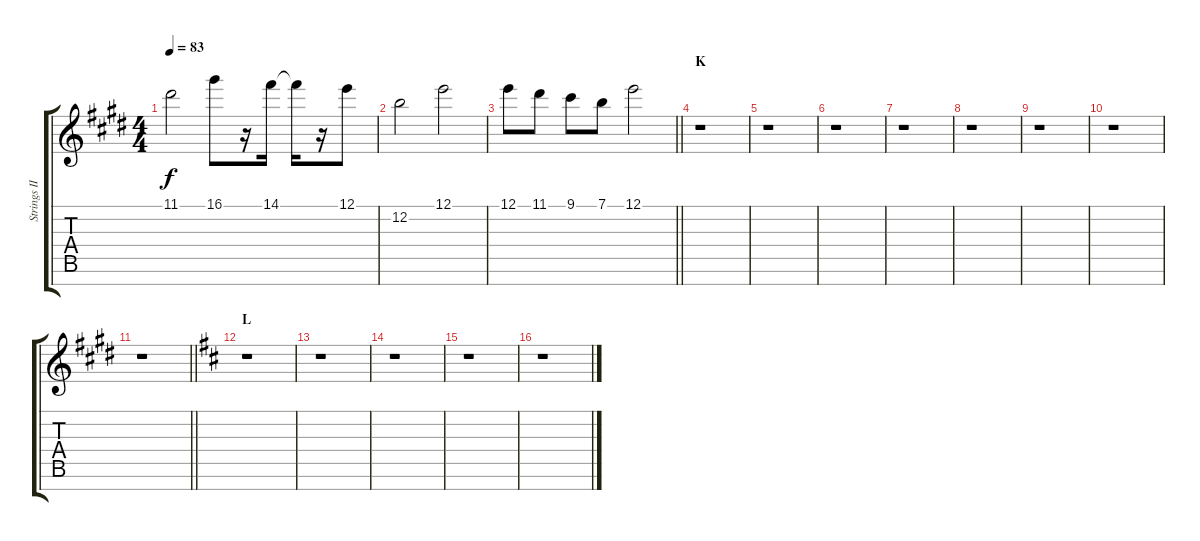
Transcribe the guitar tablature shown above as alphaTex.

\track ("Strings III" "Strings II") {instrument stringensemble1}
\staff {score tabs}
\tuning (E5 B4 G4 D4 A3 E3 B2) {hide}
\ts (4 4)
\tempo 83
\clef g2
\ks e
11.1.2{dy f} 16.1.8 r.16 14.1.16 14.1{t}.16 r.16 12.1.8 |
12.2.2 12.1.2 |
\barLineRight lightlight
12.1.8 11.1.8 9.1.8 7.1.8 12.1.2 |
\section ("" "K")
r.1 |
r.1 |
r.1 |
r.1 |
r.1 |
r.1 |
r.1 |
\barLineRight lightlight
r.1 |
\section ("" "L")
\ks d
r.1 |
r.1 |
r.1 |
r.1 |
r.1
